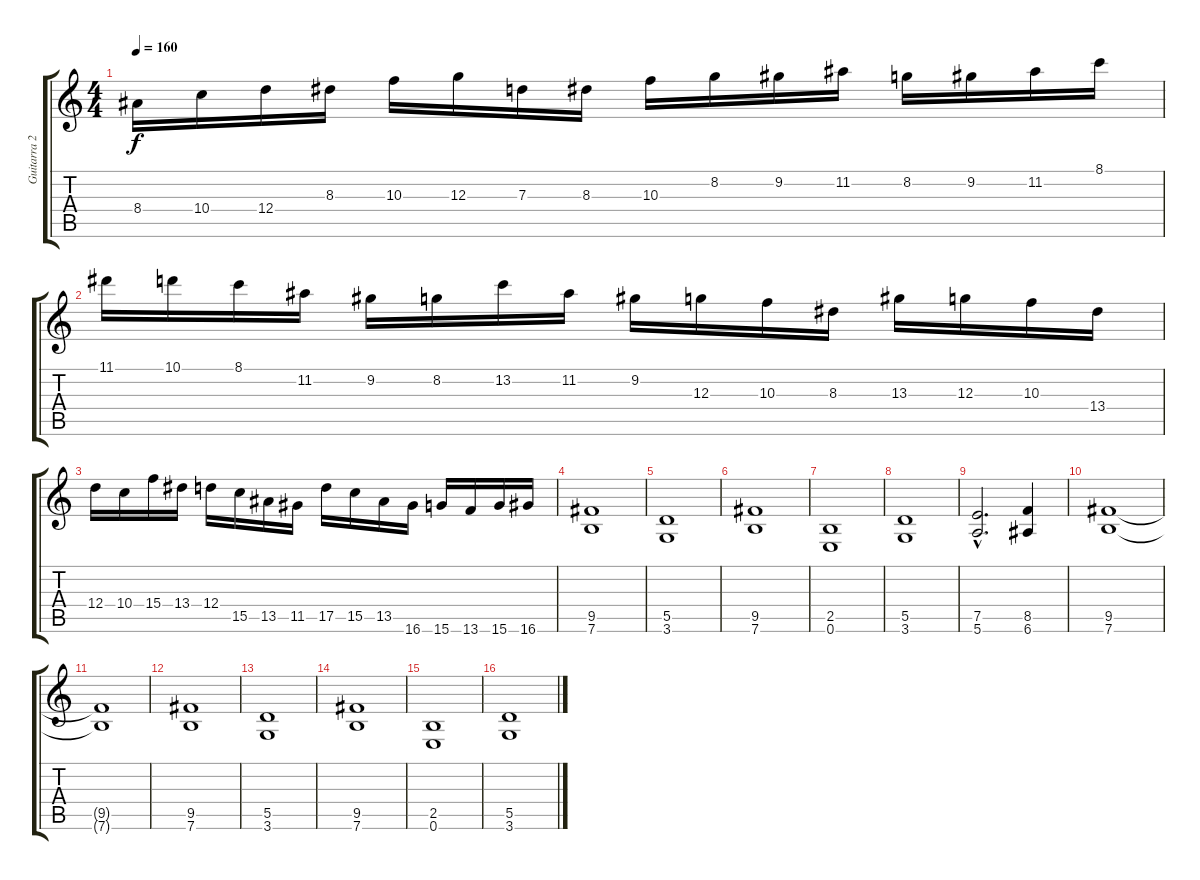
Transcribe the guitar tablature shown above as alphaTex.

\track ("Guitarra 2" "Guitarra 2") {instrument distortionguitar}
\staff {score tabs}
\tuning (E4 B3 G3 D3 A2 E2) {hide}
\ts (4 4)
\tempo 160
\clef g2
\ks c
8.4.16{dy f} 10.4.16 12.4.16 8.3.16 10.3.16 12.3.16 7.3.16 8.3.16 10.3.16 8.2.16 9.2.16 11.2.16 8.2.16 9.2.16 11.2.16 8.1.16 |
11.1.16 10.1.16 8.1.16 11.2.16 9.2.16 8.2.16 13.2.16 11.2.16 9.2.16 12.3.16 10.3.16 8.3.16 13.3.16 12.3.16 10.3.16 13.4.16 |
12.4.16 10.4.16 15.4.16 13.4.16 12.4.16 15.5.16 13.5.16 11.5.16 17.5.16 15.5.16 13.5.16 16.6.16 15.6.16 13.6.16 15.6.16 16.6.16 |
(9.5 7.6).1 |
(5.5 3.6).1 |
(9.5 7.6).1 |
(2.5 0.6).1 |
(5.5 3.6).1 |
(7.5{hac} 5.6{hac}).2{d} (8.5 6.6).4 |
(9.5 7.6).1 |
(9.5{t} 7.6{t}).1 |
(9.5 7.6).1 |
(5.5 3.6).1 |
(9.5 7.6).1 |
(2.5 0.6).1 |
(5.5 3.6).1
